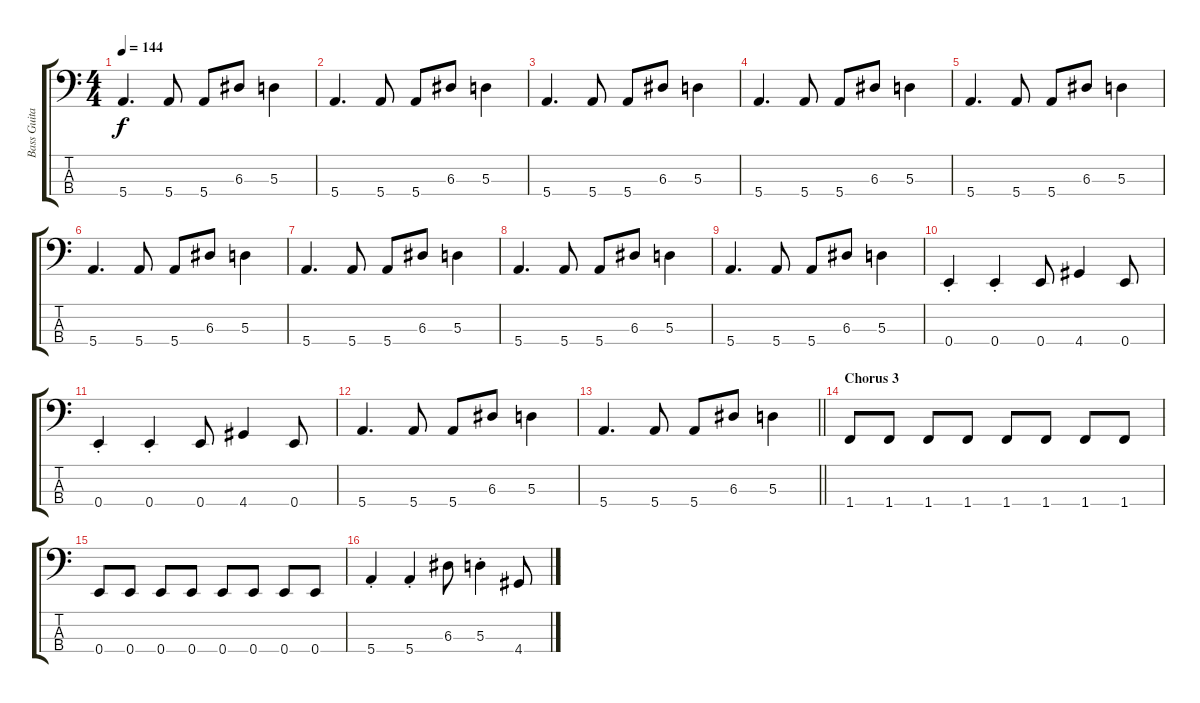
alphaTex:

\track ("Bass Guitar" "Bass Guita") {instrument electricbassfinger}
\staff {score tabs}
\tuning (G2 D2 A1 E1) {hide}
\ts (4 4)
\tempo 144
\clef f4
\ks c
5.4.4{d dy f} 5.4.8 5.4.8 6.3.8 5.3.4 |
5.4.4{d} 5.4.8 5.4.8 6.3.8 5.3.4 |
5.4.4{d} 5.4.8 5.4.8 6.3.8 5.3.4 |
5.4.4{d} 5.4.8 5.4.8 6.3.8 5.3.4 |
5.4.4{d} 5.4.8 5.4.8 6.3.8 5.3.4 |
5.4.4{d} 5.4.8 5.4.8 6.3.8 5.3.4 |
5.4.4{d} 5.4.8 5.4.8 6.3.8 5.3.4 |
5.4.4{d} 5.4.8 5.4.8 6.3.8 5.3.4 |
5.4.4{d} 5.4.8 5.4.8 6.3.8 5.3.4 |
0.4{st}.4 0.4{st}.4 0.4.8 4.4.4 0.4.8 |
0.4{st}.4 0.4{st}.4 0.4.8 4.4.4 0.4.8 |
5.4.4{d} 5.4.8 5.4.8 6.3.8 5.3.4 |
\barLineRight lightlight
5.4.4{d} 5.4.8 5.4.8 6.3.8 5.3.4 |
\section ("" "Chorus 3")
1.4.8 1.4.8 1.4.8 1.4.8 1.4.8 1.4.8 1.4.8 1.4.8 |
0.4.8 0.4.8 0.4.8 0.4.8 0.4.8 0.4.8 0.4.8 0.4.8 |
5.4{st}.4 5.4{st}.4 6.3.8 5.3{st}.4 4.4.8
